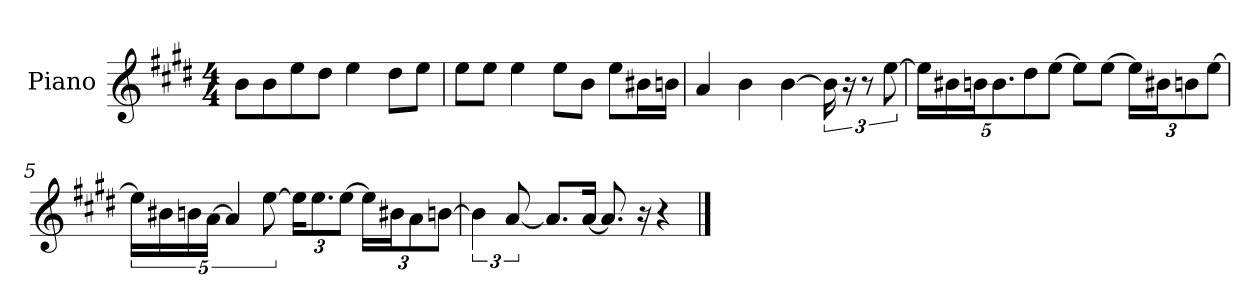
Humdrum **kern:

**kern
*part1
*staff1
*I"Piano
*I'P-no
*clefG2
*k[f#c#g#d#]
*M4/4
*MM90
=1
8b\L
8b\
8ee\
8dd#\J
4ee\
8dd#\L
8ee\J
=2
8ee\L
8ee\J
4ee\
8ee\L
8b\J
8ee\L
16b#X\L
16bn\JJ
=3
4a/
4b\
[4b\
24b\]
24r
12r
[12ee\
=4
*Xbrackettup
20ee\LL]
20b#X\
20bn\J
10.b\
10dd#\
[10ee\J
8ee\L]
[8ee\J
24ee\LL]
24b#X\J
12bn\
[12ee\J
!!LO:LB:g=z
=5
*brackettup
20ee\LL]
20b#X\
20bn\
[20a\JJ
5a/]
[10ee\
*Xbrackettup
24ee\KL]
12.ee\
[12ee\J
24ee\LL]
24b#X\J
12a\
[12bn\J
=6
*brackettup
6b\]
[12a/
8.a/L]
[16a/Jk
8.a/]
16r
4r
==
*-
